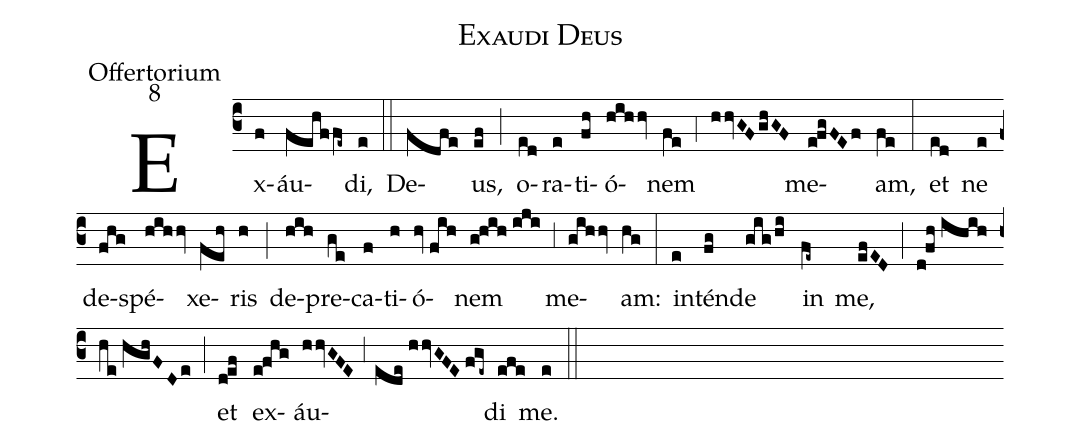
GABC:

name:Exaudi Deus;
office-part:Offertorium;
mode:8;
%%
(c3) Ex(f)áu(fehffe~)di,(e) (::) De(fdfe)us,(ef) (;) o(ed)ra(e)ti(fh)ó(hihhv)nem(fe) (;4) (hhvGF/ghGF) me(e!fgFEf)am,(fe) (:) et(ed) ne(e) de(fhg)spé(hihhv)xe(feh)ris(h) (;) de(hih)pre(ge)ca(f)ti(h)ó(hv//fih)nem(g!hih//iji) (;3) me(gihhv)am:(hg) (:) in(e)tén(fg)de(gig/hi) in(fe~) me,(efED) (;) (d!fh//ihihhe//hghFDe) (;) et(d!ef) ex(e!fhg)áu(hhvGFE;3ede//hhvGFE//fge~)di(efe) me.(e) (::)
